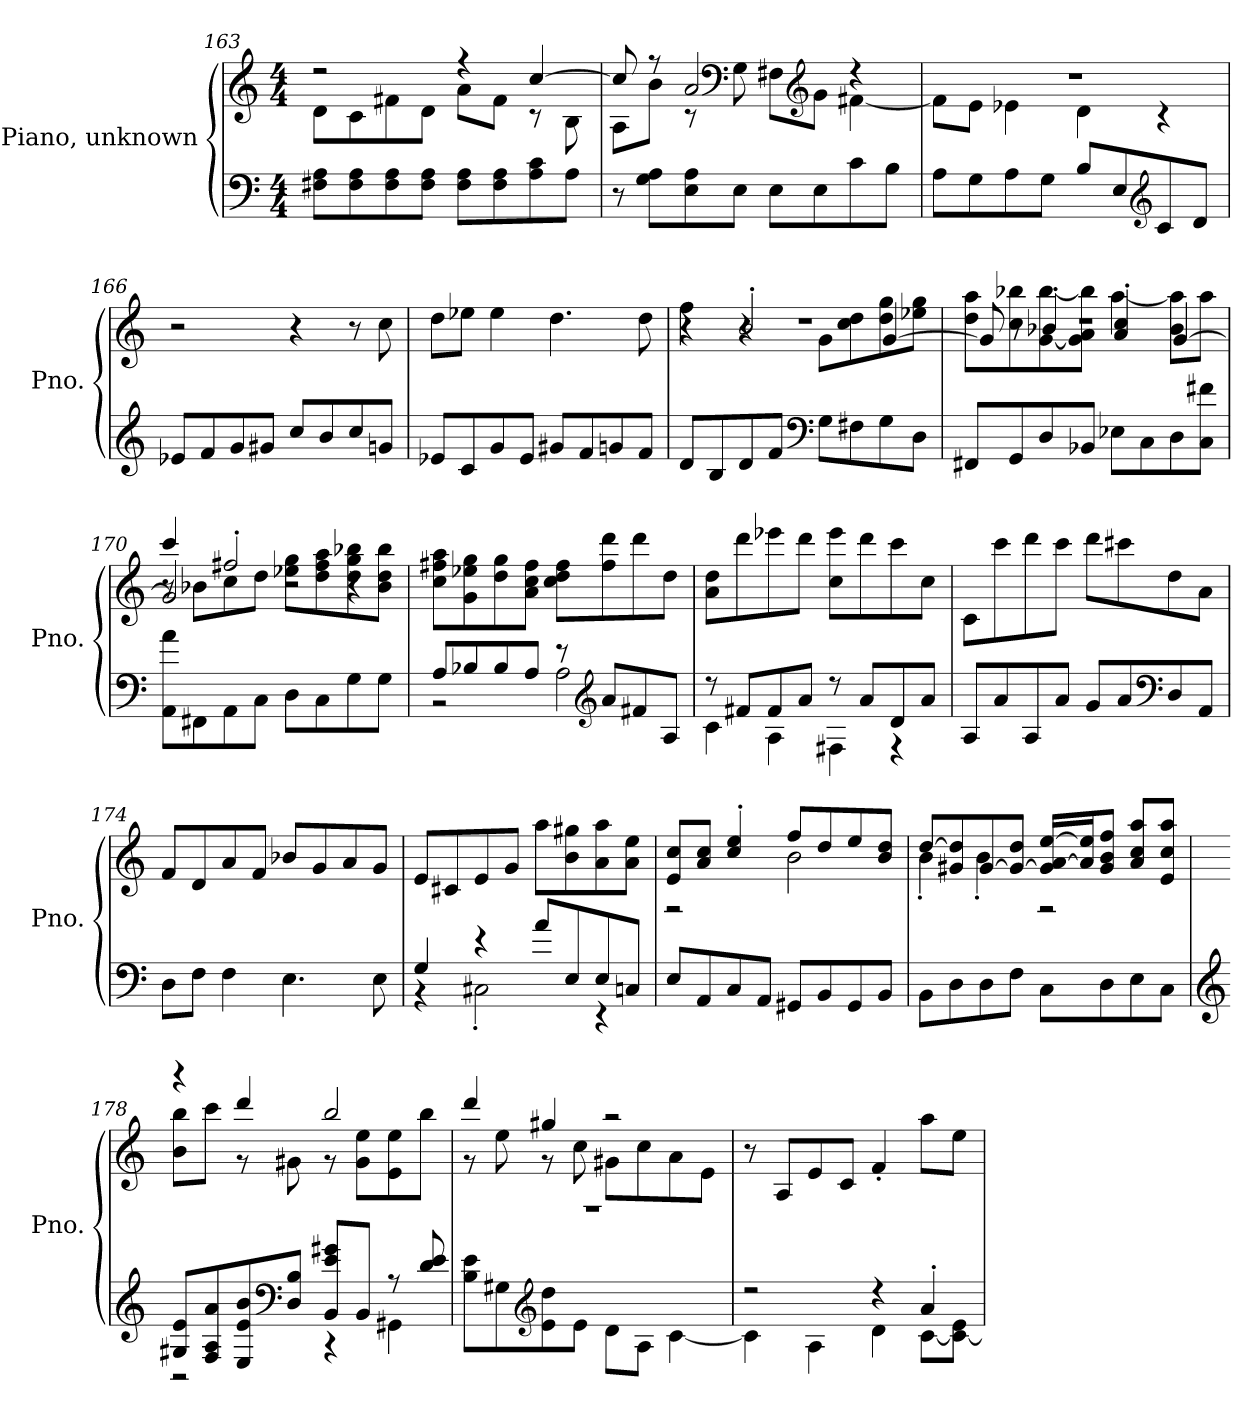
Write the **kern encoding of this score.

**kern	**kern
*part1	*part1
*staff2	*staff1
*I"Piano, unknown	*
*I'Pno.	*
*clefF4	*clefG2
*k[]	*k[]
*M4/4	*M4/4
=163	=163
*	*^
8F#X\ 8A\L	2r	8d\L
8F#\ 8A\	.	8c\
8F#\ 8A\	.	8f#X\
8F#\ 8A\J	.	8d\J
8F#\ 8A\L	4r	8a\L
8F#\ 8A\	.	8f#\J
8A\ 8c\	[4cc/	8r
8A\J	.	8B\
=164	=164	=164
8r	8cc/]	8A\L
8G\ 8A\L	8r	8b\J
8E\ 8A\	2a/	8r
*	*clefF4	*
8E\J	.	8G\
8E\L	.	8F#X\L
*	*clefG2	*
8E\	.	8g\J
8c\	4r	[4f#X\
8B\J	.	.
!!LO:LB:g=z	!!
=165	=165	=165
8A\L	1r	8f#\L]
8G\	.	8e\J
8A\	.	4e-X\
8G\J	.	.
8B/L	.	4d\
8E/	.	.
*clefG2	*	*
8c/	.	4r
8d/J	.	.
*	*v	*v
=166	=166
8e-X/L	2r
8f/	.
8g/	.
8g#X/J	.
8cc/L	4r
8b/	.
8cc/	8r
8gn/J	8cc\
=167	=167
8e-X/L	8dd\L
8c/	8ee-X\J
8g/	4ee-\
8e-/J	.
8g#X/L	4.dd\
8f/	.
8gn/	.
8f/J	8dd\
=168	=168
*	*^
*	*	*^
8d/L	1r	4ff\	4r
8B/	.	.	.
8d/	.	4r	2b'/
8f/J	.	.	.
*clefF4	*	*	*
8G\L	.	8g\L	.
8F#X\	.	8cc\ 8dd\	.
8G\	.	8dd\ 8gg\	[4g/
8D\J	.	8ee-X\ 8gg\J	.
!!LO:LB:g=z	!!	!!
=169	=169	=169	=169
8FF#X/L	1r	8dd\ 8aa\L	8g/]
8GG/	.	8cc\ 8bb-X\	8r
8D/	.	[8g\ [8bb-\	4b-X'/
8BB-X/J	.	8g\] 8a\ 8bb-\]J	.
8E-X\L	.	[4aa\	4a/' 4cc/'
8C\	.	.	.
8D\	.	8b-\ 8aa\]L	[4g/
8C\ 8f#X\J	.	8aa\J	.
=170	=170	=170	=170
8AA\ 8a\L	4ccc/	8r	2g/]
8FF#X\	.	8b-X\L	.
8AA\	2ff#X'/	8cc\	.
8C\J	.	8dd\J	.
8D\L	.	8ee-X\ 8gg\L	2r
8C\	.	8dd\ 8ff#\ 8aa\	.
8G\	4r	8dd\ 8gg\ 8bb-X\	.
8G\J	.	8b-\ 8dd\ 8bb-\J	.
*	*v	*v	*v
=171	=171
*^	*
8A/L	2r	8cc\ 8ff#X\ 8aa\L
8B-X/	.	8g\ 8ee-X\ 8gg\
8B-/	.	8dd\ 8gg\
8A/J	.	8a\ 8cc\ 8ff#\J
8r	2A\	8cc\ 8dd\ 8ff#\L
*clefG2	*	*
8a/L	.	8ff#\ 8ddd\
8f#X/	.	8ddd\
8A/J	.	8dd\J
!!LO:LB:g=z
=172	=172	=172
8r	4c\	8a\ 8dd\L
8f#X/L	.	8ddd\
8f#/	4A\	8eee-X\
8a/J	.	8ddd\J
8r	4F#X\	8cc\ 8eee-\L
8a/L	.	8ddd\
8d/	4r	8ccc\
8a/J	.	8cc\J
*v	*v	*
=173	=173
8A/L	8c\L
8a/	8ccc\
8A/	8ddd\
8a/J	8ccc\J
8g/L	8ddd\L
8a/	8ccc#X\
*clefF4	*
8D/	8dd\
8AA/J	8a\J
=174	=174
8D\L	8f/L
8F\J	8d/
4F\	8a/
.	8f/J
4.E\	8b-X/L
.	8g/
.	8a/
8E\	8g/J
=175	=175
*^	*
4G/	4r	8e/L
.	.	8c#X/
4r	2C#X'\	8e/
.	.	8g/J
8a/L	.	8aa\L
8E/	.	8b\ 8gg#X\
8E/	4r	8a\ 8aa\
8Cn/J	.	8a\ 8ee\J
*v	*v	*
!!LO:LB:g=z
=176	=176
*	*^
8E/L	8e/ 8cc/L	2r
8AA/	8a/ 8cc/J	.
8C/	4cc/' 4ee/'	.
8AA/J	.	.
8GG#X/L	8ff/L	2b\
8BB/	8dd/	.
8GG#/	8ee/	.
8BB/J	8b/ 8dd/J	.
=177	=177	=177
8BB\L	[8dd/L	4b'\
8D\	8g#X/ 8dd/]	.
8D\	[8g#/	4b'\
8F\J	8g#/_ 8dd/J	.
8C\L	16g#/] [16a/ [16ee/LL	2r
.	16a/] 16ee/]J	.
8D\	8g#/ 8b/ 8ff/J	.
8E\	8a/ 8cc/ 8aa/L	.
8C\J	8e/ 8cc/ 8aa/J	.
=178	=178	=178
*clefG2	*	*
*^	*	*
8G#X/ 8e/L	2r	4r	8b\ 8bb\L
8F/ 8A/ 8a/	.	.	8ccc\J
8E/ 8e/ 8b/	.	4ddd/	8r
*clefF4	*	*	*
8D/ 8B/J	.	.	8g#X\
8BB/ 8e/ 8g#X/L	4r	2bb/	8r
8BB/J	.	.	8g#\ 8ee\L
8r	4GG#X\	.	8e\ 8ee\
8d/ 8e/	.	.	8bb\J
!!LO:LB:g=z	!!
=179	=179	=179	=179
1r	8B\ 8e\L	4ddd/	8r
.	8G#X\	.	8ee\
*clefG2	*	*	*
.	8e\ 8dd\	4gg#X/	8r
.	8e\J	.	8cc\
.	8d\L	2r	8g#X\L
.	8A\J	.	8cc\
.	[4c\	.	8a\
.	.	.	8e\J
*	*	*v	*v
=180	=180	=180
2r	4c\]	8r
.	.	8A/L
.	4A\	8e/
.	.	8c/J
4r	4d\	4f'/
4a'/	[8c\L	8aa\L
.	8c\_ 8e\J	8ee\J
*v	*v	*
=	=
*-	*-
